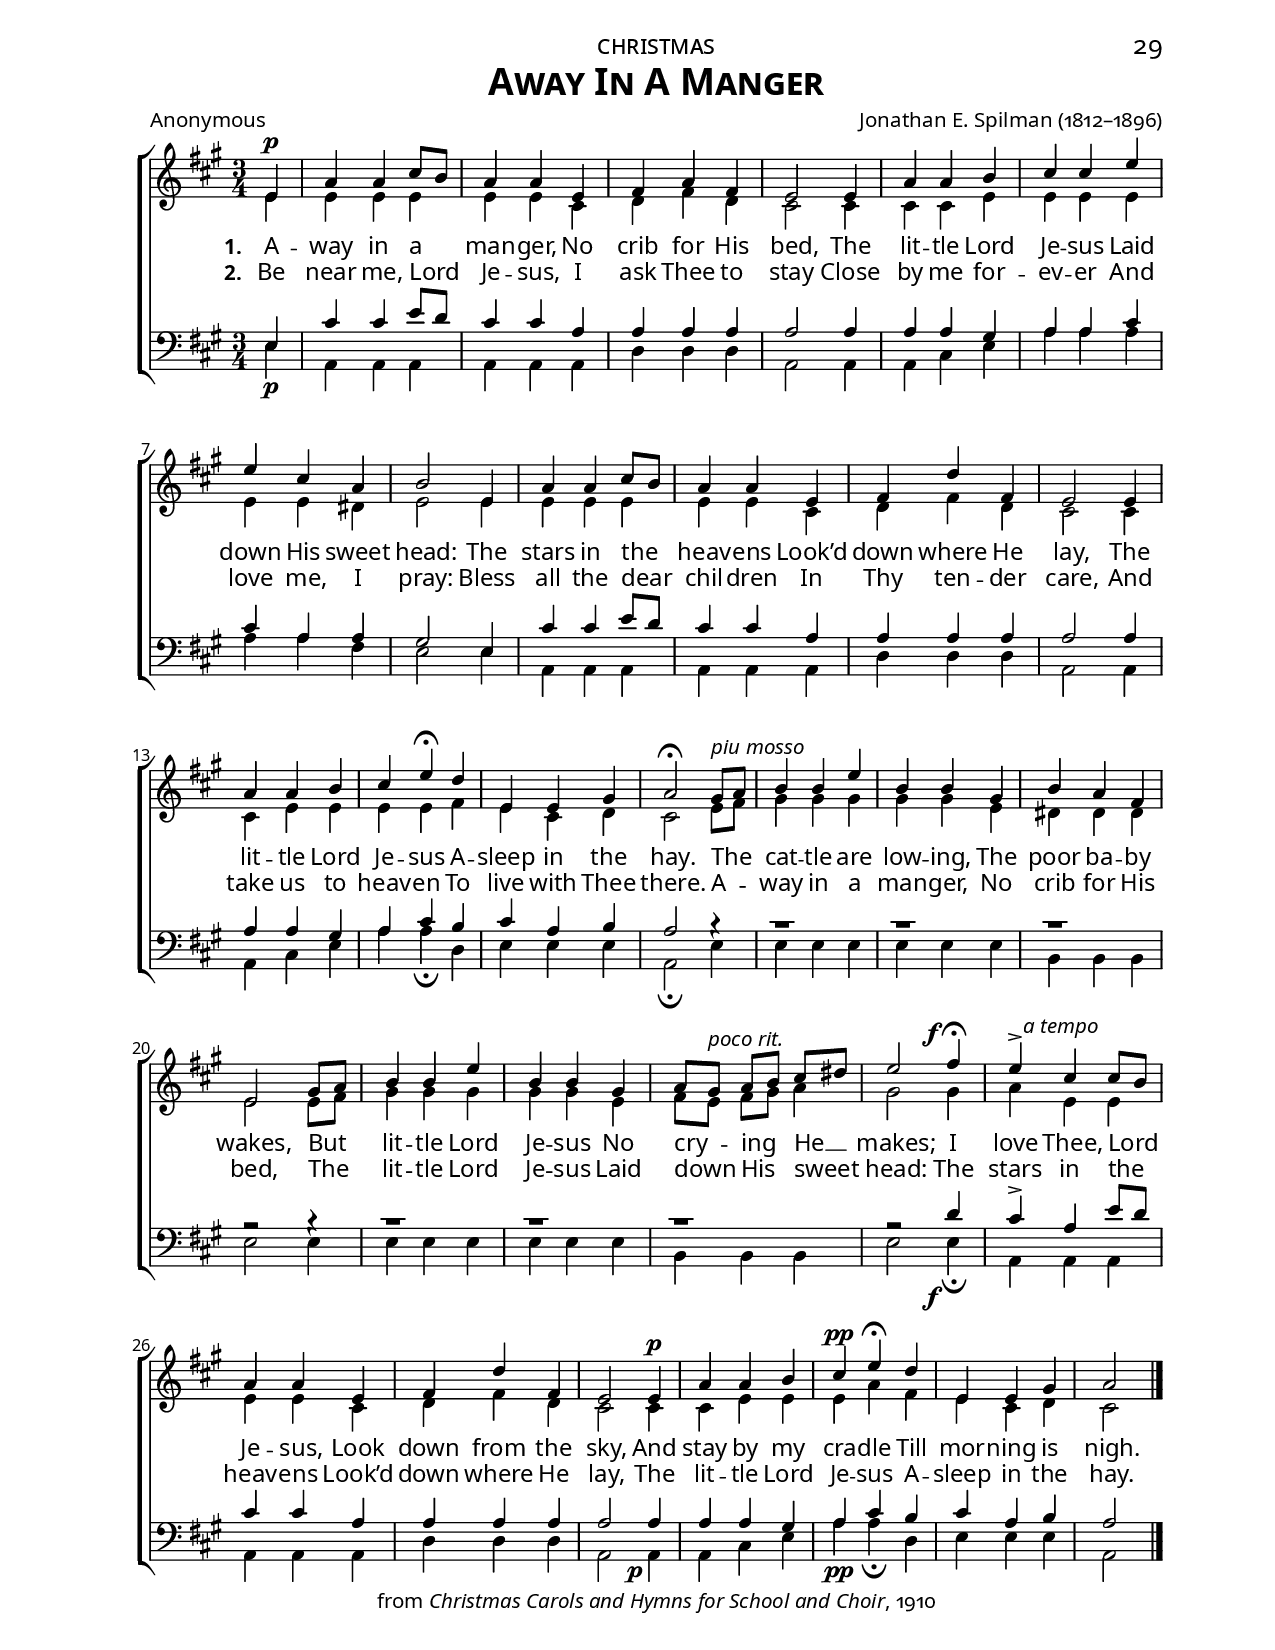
\version "2.14.2"
\include "util.ly"
\header {
  title = \markup{\override #'(font-name . "Garamond Premier Pro Semibold"){ \abs-fontsize #18 \smallCapsOldStyle"Away In A Manger"}}
  poet = \markup\oldStyleNum"Anonymous"
  composer = \markup\oldStyleNum"Jonathan E. Spilman (1812–1896)"
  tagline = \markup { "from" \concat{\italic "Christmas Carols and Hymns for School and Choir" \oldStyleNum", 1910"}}
}
\paper {
  paper-height = 11\in
  paper-width = 8.5\in
  indent = 0\in
  %system-system-spacing = #'((basic-distance . 10) (padding . 0))
  system-system-spacing =
    #'((basic-distance . 0)
       (minimum-distance . 0)
       (padding . -5)
       (stretchability . 100))
  ragged-last-bottom = ##f
  ragged-bottom = ##f
  two-sided = ##t
  inner-margin = 1\in
  outer-margin = 0.75\in
  top-margin = 0.26\in
  bottom-margin = 0.25\in
  first-page-number = #029
  print-first-page-number = ##t
  headerLine = \markup{\override #'(font-name . "Garamond Premier Pro") \smallCapsOldStyle"christmas"}
  oddHeaderMarkup = \markup\fill-line{
     \override #'(font-name . "Garamond Premier Pro")\abs-fontsize #12.5
     \combine 
        \fill-line{"" \on-the-fly #print-page-number-check-first
        \oldStylePageNum""
        }
        \fill-line{\headerLine}
  }
  evenHeaderMarkup = \markup {
     \override #'(font-name . "Garamond Premier Pro")\abs-fontsize #12.5
     \combine
        \on-the-fly #print-page-number-check-first
        \oldStylePageNum""
        \fill-line{\headerLine}
  }
}
#(set-global-staff-size 18) \paper{ #(define fonts (make-pango-font-tree "Garamond Premier Pro" "Garamond Premier Pro" "Garamond Premier Pro" (/ 18 20))) }
global = {
  \key a \major
  \time 3/4
  \autoBeamOff
  \override DynamicLineSpanner #'staff-padding = #0.0
  \override DynamicLineSpanner #'Y-extent = #'(-1 . 1)
}

sopMusic = \relative c' {
  \partial 4 e4^\p |
  a4 a cis8[ b] |
  a4 a e |
  fis a fis |
  e2 e4 |
  a a b |
  
  cis cis e |
  e cis a |
  b2 e,4 |
  a a cis8[ b] |
  a4 a e |
  fis d' fis, |
  
  e2 e4 |
  a a b |
  cis e\fermata d |
  e, e gis |
  a2\fermata gis8[^\markup\italic"piu mosso" a] |
  b4 b e |
  b b gis |
  
  b a fis |
  e2 gis8[ a] |
  b4 b e |
  b b gis |
  a8[ gis]^\markup\italic"poco rit." a[ b] cis[ dis] |
  << e2 {s4. s8^\f} >> fis4\fermata |
  << e4-> {s16 s8.^\markup\italic"a tempo"}>> cis4 cis8[ b] |
  
  a4 a e |
  fis d' fis, |
  e2 e4^\p |
  a a b |
  cis^\pp e\fermata d |
  e, e gis |
  \partial 2 a2 \bar "|."
}
sopWords = \lyricmode {
  
}

altoMusic = \relative c' {
  e4 |
  e e e |
  e e cis |
  d fis d |
  cis2 cis4 |
  cis cis e |
  
  e e e |
  e e dis |
  e2 e4 |
  e e e |
  e e cis |
  d fis d |
  
  cis2 cis4 |
  cis e e |
  e e fis |
  e cis d |
  cis2 e8[ fis] |
  gis4 gis gis |
  gis gis e |
  
  dis dis dis |
  e2 e8[ fis] |
  gis4 gis gis |
  gis gis e |
  fis8[ e] fis[ gis] a4 |
  gis2 gis4 |
  a e e |
  
  e e cis |
  d fis d |
  cis2 cis4 |
  cis e e |
  e a fis |
  e cis d |
  cis2 \bar "|."
}
altoWords = \lyricmode {
  \dropLyricsVII
  \set stanza = #"1. "
  A -- way in a man -- ger,
  No crib for His bed,
  The lit -- tle Lord Je -- sus
  Laid down His sweet head:
  The stars in the heav -- ens
  Look’d down where He lay,
  The lit -- tle Lord Je -- sus
  A -- sleep in the hay.
  
  The cat -- tle are low -- ing,
  The poor ba -- by wakes,
  But lit -- tle Lord Je -- sus
  No cry -- ing He __ makes;
  I love Thee, Lord Je -- sus,
  Look down from the sky,
  And stay by my cra -- dle
  Till mor -- ning is nigh.
}
altoWordsII = \lyricmode {
  \dropLyricsVII
  \set stanza = #"2. "
  Be near me, Lord Je -- sus,
  I ask Thee to stay
  Close by me for -- ev -- er
  And love me, I pray:
  Bless all the dear chil -- dren
  In Thy ten -- der care,
  And take us to heav -- en
  To live with Thee there.
  
  A -- way in a man -- ger,
  No crib for His bed,
  The lit -- tle Lord Je -- sus
  Laid down His sweet head:
  The stars in the heav -- ens
  Look’d down where He lay,
  The lit -- tle Lord Je -- sus
  A -- sleep in the hay.
}
altoWordsIII = \lyricmode {
}
altoWordsIV = \lyricmode {
}

tenorMusic = \relative c {
  e4_\p |
  cis' cis e8[ d] |
  cis4 cis a |
  a a a |
  a2 a4 |
  a a gis |
  
  a a cis |
  cis a a |
  gis2 e4 |
  cis' cis e8[ d] |
  cis4 cis a |
  a a a |
  
  a2 a4 |
  a a gis |
  a cis b |
  cis a b |
  a2 b4\rest |
  a1*3/4\rest |
  a1*3/4\rest |
  
  a1*3/4\rest |
  a2\rest b4\rest |
  a1*3/4\rest |
  a1*3/4\rest |
  a1*3/4\rest |
  << a2\rest {s4. s8_\f} >> d4 |
  cis-> a e'8[ d] |
  
  cis4 cis a |
  a a a |
  << a2 {s4. s8_\p} >> a4 |
  a a gis |
  a_\pp cis b |
  cis a b |
  a2 \bar "|."
}
tenorWords = \lyricmode {

}

bassMusic = \relative c {
  e4 |
  a, a a |
  a a a |
  d d d |
  a2 a4 |
  a cis e |
  
  a a a |
  a a fis |
  e2 e4 |
  a, a a |
  a a a |
  d d d |
  
  a2 a4 |
  a cis e |
  a a\fermata d, |
  e e e |
  a,2\fermata e'4 |
  e e e |
  e e e |
  
  b b b |
  e2 e4 |
  e e e |
  e e e |
  b b b |
  e2 e4\fermata |
  a,4 a a |
  
  a a a |
  d d d |
  a2 a4 |
  a cis e |
  a a\fermata d, |
  e e e |
  a,2 \bar "|."
}
bassWords = \lyricmode {

}

\score {
  <<
   \new ChoirStaff <<
%    \new Lyrics = sopranos \with { \override VerticalAxisGroup #'nonstaff-relatedstaff-spacing = #'((basic-distance . 1)) }
    \new Staff = women <<
      \new Voice = "sopranos" { \voiceOne << \global \sopMusic >> }
      \new Voice = "altos" { \voiceTwo << \global \altoMusic >> }
    >>
    \new Lyrics \with { alignAboveContext = #"women" } \lyricsto "sopranos" \sopWords
    \new Lyrics = "altosIV"  \with { alignBelowContext = #"women" } \lyricsto "sopranos" \altoWordsIV
    \new Lyrics = "altosIII"  \with { alignBelowContext = #"women" } \lyricsto "sopranos" \altoWordsIII
    \new Lyrics = "altosII"  \with { alignBelowContext = #"women" } \lyricsto "sopranos" \altoWordsII
    \new Lyrics = "altos"  \with { alignBelowContext = #"women" \override VerticalAxisGroup #'nonstaff-relatedstaff-spacing = #'((basic-distance . 1)) } \lyricsto "sopranos" \altoWords
   \new Staff = men <<
      \clef bass
      \new Voice = "tenors" { \voiceOne << \global \tenorMusic >> }
      \new Voice = "basses" { \voiceTwo << \global \bassMusic >> }
    >>
    \new Lyrics \with { alignAboveContext = #"men" \override VerticalAxisGroup #'nonstaff-relatedstaff-spacing = #'((basic-distance . 1)) } \lyricsto "tenors" \tenorWords
    \new Lyrics \with { alignBelowContext = #"men" \override VerticalAxisGroup #'nonstaff-relatedstaff-spacing = #'((basic-distance . 1)) } \lyricsto "basses" \bassWords
  >>
%    \new PianoStaff << \new Staff { \new Voice { \pianoRH } } \new Staff { \clef "bass" \pianoLH } >>
  >>
  \layout {
  \context {
    \Lyrics
    \override LyricText #'font-size = #1.3
  }
    \context {
      \Score
      \override SpacingSpanner #'base-shortest-duration = #(ly:make-moment 1 2)
      \override SpacingSpanner #'common-shortest-duration = #(ly:make-moment 1 2)
    }
    \context {
      % Remove all empty staves
      % \Staff \RemoveEmptyStaves \override VerticalAxisGroup #'remove-first = ##t
    }
    \context {
      \Lyrics
      \override LyricText #'X-offset = #center-on-word
    }
  }
}

